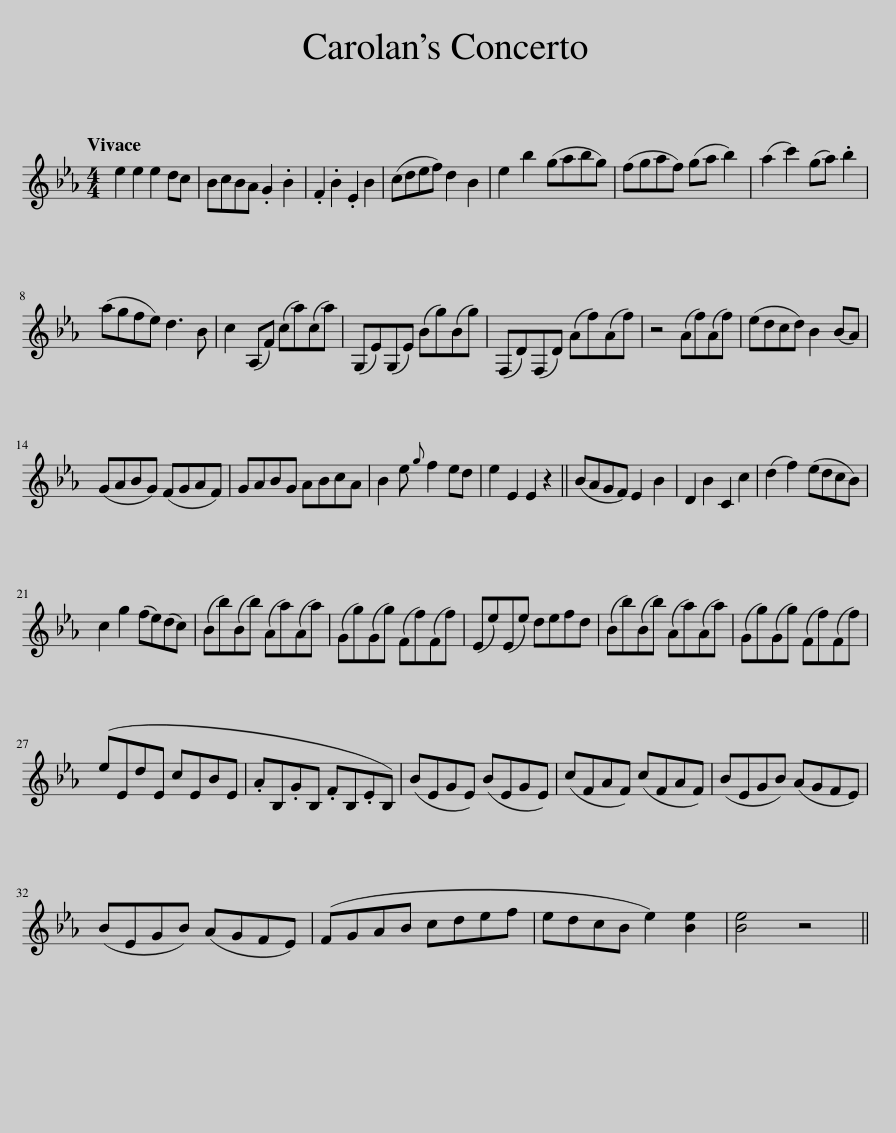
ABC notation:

X:1
L:1/8
Q:1/4=168
M:4/4
I:linebreak $
K:Eb
V:1 treble
V:1
 e2 e2 e2 dc | BcBA .G2 .B2 | .F2 .B2 .E2 B2 | (cdef) d2 B2 | e2 b2 (gabg) | %5
 (fgaf) (ga b2) | (a2 c'2) (ga) .b2 |$ (agfe) d3 B | c2 (A,F) (ca)(ca) | (G,E)(G,E) (Bg)(Bg) | %10
 (F,D)(F,D) (Af)(Af) | z4 (Af)(Af) | (edcd) B2 (BA) |$ (GABG) (FGAF) | GABG ABcA | %15
 B2 e{g} f2 ed | e2 E2 E2 z2 || (BAGF) E2 B2 | D2 B2 C2 c2 | (d2 f2) (edcB) |$ %20
 c2 g2 (fe)(dc) | (Bb)(Bb) (Aa)(Aa) | (Gg)(Gg) (Ff)(Ff) | (Ee)(Ee) defd | (Bb)(Bb) (Aa)(Aa) | %25
 (Gg)(Gg) (Ff)(Ff) |$ (eEdE cEBE | .AB,.GB, .FB,.EB,) | (BEGE) (BEGE) | (cFAF) (cFAF) | %30
 (BEGB) (AGFE) |$ (BEGB) (AGFE) | (FGAB cdef | edcB e2) [Be]2 | [Be]4 z4 || %35
